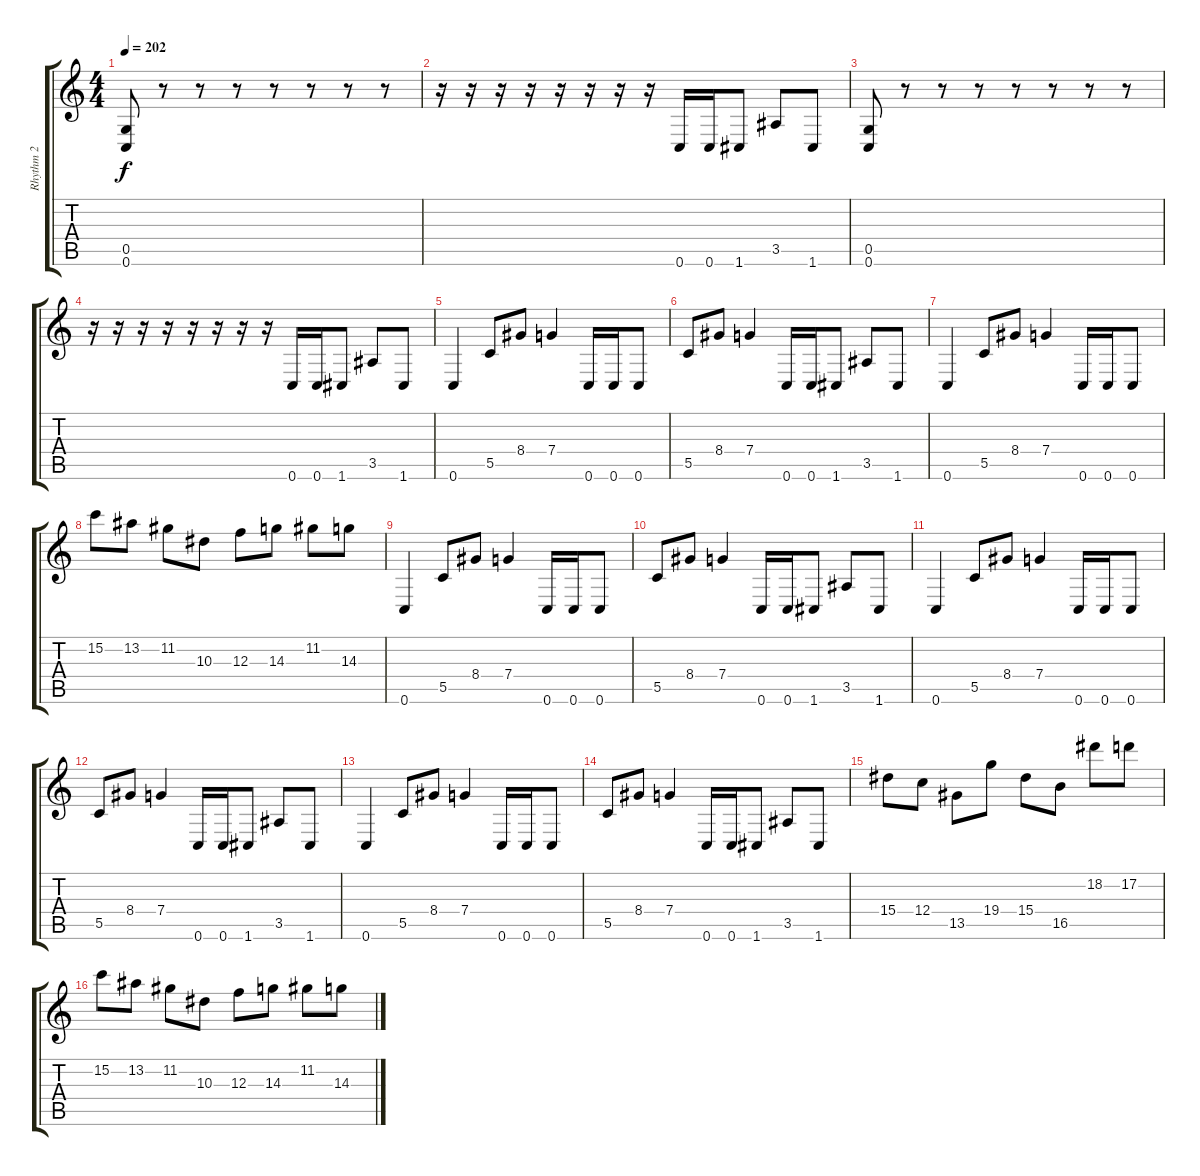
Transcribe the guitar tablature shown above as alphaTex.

\track ("Rhythm 2" "Rhythm 2") {instrument distortionguitar}
\staff {score tabs}
\tuning (D4 A3 F3 C3 G2 C2) {hide}
\ts (4 4)
\tempo 202
\clef g2
\ks c
(0.5 0.6).8{dy f} r.8 r.8 r.8 r.8 r.8 r.8 r.8 |
r.16 r.16 r.16 r.16 r.16 r.16 r.16 r.16 0.6.16 0.6.16 1.6.8 3.5.8 1.6.8 |
(0.5 0.6).8 r.8 r.8 r.8 r.8 r.8 r.8 r.8 |
r.16 r.16 r.16 r.16 r.16 r.16 r.16 r.16 0.6.16 0.6.16 1.6.8 3.5.8 1.6.8 |
0.6.4 5.5.8 8.4.8 7.4.4 0.6.16 0.6.16 0.6.8 |
5.5.8 8.4.8 7.4.4 0.6.16 0.6.16 1.6.8 3.5.8 1.6.8 |
0.6.4 5.5.8 8.4.8 7.4.4 0.6.16 0.6.16 0.6.8 |
15.2.8 13.2.8 11.2.8 10.3.8 12.3.8 14.3.8 11.2.8 14.3.8 |
0.6.4 5.5.8 8.4.8 7.4.4 0.6.16 0.6.16 0.6.8 |
5.5.8 8.4.8 7.4.4 0.6.16 0.6.16 1.6.8 3.5.8 1.6.8 |
0.6.4 5.5.8 8.4.8 7.4.4 0.6.16 0.6.16 0.6.8 |
5.5.8 8.4.8 7.4.4 0.6.16 0.6.16 1.6.8 3.5.8 1.6.8 |
0.6.4 5.5.8 8.4.8 7.4.4 0.6.16 0.6.16 0.6.8 |
5.5.8 8.4.8 7.4.4 0.6.16 0.6.16 1.6.8 3.5.8 1.6.8 |
15.4.8 12.4.8 13.5.8 19.4.8 15.4.8 16.5.8 18.2.8 17.2.8 |
15.2.8 13.2.8 11.2.8 10.3.8 12.3.8 14.3.8 11.2.8 14.3.8
